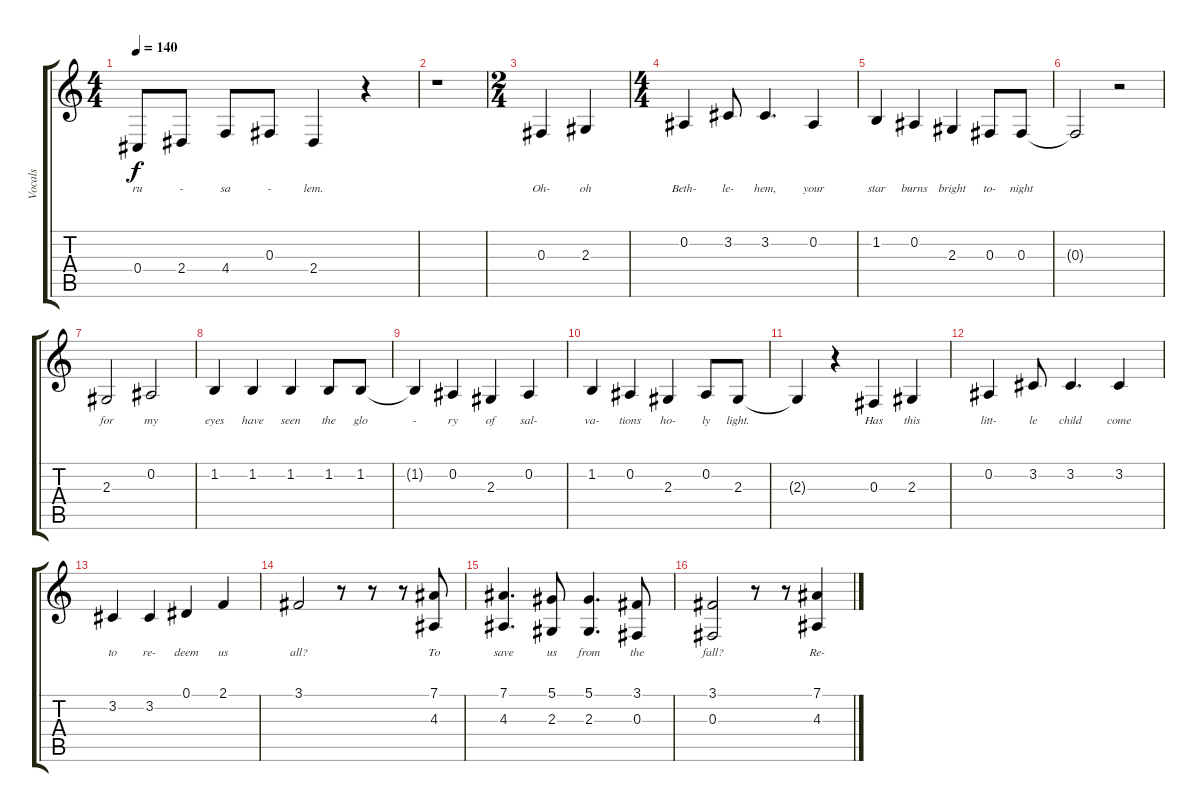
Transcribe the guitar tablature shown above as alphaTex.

\track ("Vocals" "Vocals") {instrument lead1square}
\staff {score tabs}
\tuning (Eb4 Bb3 Gb3 Db3 Ab2 Eb2) {hide}
\ts (4 4)
\tempo 140
\clef g2
\ks c
0.4.8{lyrics (0 "ru") lyrics (1 "") lyrics (2 "") lyrics (3 "") lyrics (4 "") dy f} 2.4.8{lyrics (0 "-") lyrics (1 "") lyrics (2 "") lyrics (3 "") lyrics (4 "")} 4.4.8{lyrics (0 "sa") lyrics (1 "") lyrics (2 "") lyrics (3 "") lyrics (4 "")} 0.3.8{lyrics (0 "-") lyrics (1 "") lyrics (2 "") lyrics (3 "") lyrics (4 "")} 2.4.4{lyrics (0 "lem.") lyrics (1 "") lyrics (2 "") lyrics (3 "") lyrics (4 "")} r.4 |
r.1 |
\ts (2 4)
0.3.4{lyrics (0 "Oh-") lyrics (1 "") lyrics (2 "") lyrics (3 "") lyrics (4 "")} 2.3.4{lyrics (0 "oh") lyrics (1 "") lyrics (2 "") lyrics (3 "") lyrics (4 "")} |
\ts (4 4)
0.2.4{lyrics (0 "Beth-") lyrics (1 "") lyrics (2 "") lyrics (3 "") lyrics (4 "")} 3.2.8{lyrics (0 "le-") lyrics (1 "") lyrics (2 "") lyrics (3 "") lyrics (4 "")} 3.2.4{d lyrics (0 "hem,") lyrics (1 "") lyrics (2 "") lyrics (3 "") lyrics (4 "")} 0.2.4{lyrics (0 "your") lyrics (1 "") lyrics (2 "") lyrics (3 "") lyrics (4 "")} |
1.2.4{lyrics (0 "star") lyrics (1 "") lyrics (2 "") lyrics (3 "") lyrics (4 "")} 0.2.4{lyrics (0 "burns") lyrics (1 "") lyrics (2 "") lyrics (3 "") lyrics (4 "")} 2.3.4{lyrics (0 "bright") lyrics (1 "") lyrics (2 "") lyrics (3 "") lyrics (4 "")} 0.3.8{lyrics (0 "to-") lyrics (1 "") lyrics (2 "") lyrics (3 "") lyrics (4 "")} 0.3.8{lyrics (0 "night") lyrics (1 "") lyrics (2 "") lyrics (3 "") lyrics (4 "")} |
0.3{t}.2{lyrics (0 "") lyrics (1 "") lyrics (2 "") lyrics (3 "") lyrics (4 "")} r.2 |
2.3.2{lyrics (0 "for") lyrics (1 "") lyrics (2 "") lyrics (3 "") lyrics (4 "")} 0.2.2{lyrics (0 "my") lyrics (1 "") lyrics (2 "") lyrics (3 "") lyrics (4 "")} |
1.2.4{lyrics (0 "eyes") lyrics (1 "") lyrics (2 "") lyrics (3 "") lyrics (4 "")} 1.2.4{lyrics (0 "have") lyrics (1 "") lyrics (2 "") lyrics (3 "") lyrics (4 "")} 1.2.4{lyrics (0 "seen") lyrics (1 "") lyrics (2 "") lyrics (3 "") lyrics (4 "")} 1.2.8{lyrics (0 "the") lyrics (1 "") lyrics (2 "") lyrics (3 "") lyrics (4 "")} 1.2.8{lyrics (0 "glo") lyrics (1 "") lyrics (2 "") lyrics (3 "") lyrics (4 "")} |
1.2{t}.4{lyrics (0 "-") lyrics (1 "") lyrics (2 "") lyrics (3 "") lyrics (4 "")} 0.2.4{lyrics (0 "ry") lyrics (1 "") lyrics (2 "") lyrics (3 "") lyrics (4 "")} 2.3.4{lyrics (0 "of") lyrics (1 "") lyrics (2 "") lyrics (3 "") lyrics (4 "")} 0.2.4{lyrics (0 "sal-") lyrics (1 "") lyrics (2 "") lyrics (3 "") lyrics (4 "")} |
1.2.4{lyrics (0 "va-") lyrics (1 "") lyrics (2 "") lyrics (3 "") lyrics (4 "")} 0.2.4{lyrics (0 "tions") lyrics (1 "") lyrics (2 "") lyrics (3 "") lyrics (4 "")} 2.3.4{lyrics (0 "ho-") lyrics (1 "") lyrics (2 "") lyrics (3 "") lyrics (4 "")} 0.2.8{lyrics (0 "ly") lyrics (1 "") lyrics (2 "") lyrics (3 "") lyrics (4 "")} 2.3.8{lyrics (0 "light.") lyrics (1 "") lyrics (2 "") lyrics (3 "") lyrics (4 "")} |
2.3{t}.4{lyrics (0 "") lyrics (1 "") lyrics (2 "") lyrics (3 "") lyrics (4 "")} r.4 0.3.4{lyrics (0 "Has") lyrics (1 "") lyrics (2 "") lyrics (3 "") lyrics (4 "")} 2.3.4{lyrics (0 "this") lyrics (1 "") lyrics (2 "") lyrics (3 "") lyrics (4 "")} |
0.2.4{lyrics (0 "litt-") lyrics (1 "") lyrics (2 "") lyrics (3 "") lyrics (4 "")} 3.2.8{lyrics (0 "le") lyrics (1 "") lyrics (2 "") lyrics (3 "") lyrics (4 "")} 3.2.4{d lyrics (0 "child") lyrics (1 "") lyrics (2 "") lyrics (3 "") lyrics (4 "")} 3.2.4{lyrics (0 "come") lyrics (1 "") lyrics (2 "") lyrics (3 "") lyrics (4 "")} |
3.2.4{lyrics (0 "to") lyrics (1 "") lyrics (2 "") lyrics (3 "") lyrics (4 "")} 3.2.4{lyrics (0 "re-") lyrics (1 "") lyrics (2 "") lyrics (3 "") lyrics (4 "")} 0.1.4{lyrics (0 "deem") lyrics (1 "") lyrics (2 "") lyrics (3 "") lyrics (4 "")} 2.1.4{lyrics (0 "us") lyrics (1 "") lyrics (2 "") lyrics (3 "") lyrics (4 "")} |
3.1.2{lyrics (0 "all?") lyrics (1 "") lyrics (2 "") lyrics (3 "") lyrics (4 "")} r.8 r.8 r.8 (7.1 4.3).8{lyrics (0 "To") lyrics (1 "") lyrics (2 "") lyrics (3 "") lyrics (4 "")} |
(7.1 4.3).4{d lyrics (0 "save") lyrics (1 "") lyrics (2 "") lyrics (3 "") lyrics (4 "")} (5.1 2.3).8{lyrics (0 "us") lyrics (1 "") lyrics (2 "") lyrics (3 "") lyrics (4 "")} (5.1 2.3).4{d lyrics (0 "from") lyrics (1 "") lyrics (2 "") lyrics (3 "") lyrics (4 "")} (3.1 0.3).8{lyrics (0 "the") lyrics (1 "") lyrics (2 "") lyrics (3 "") lyrics (4 "")} |
(3.1 0.3).2{lyrics (0 "fall?") lyrics (1 "") lyrics (2 "") lyrics (3 "") lyrics (4 "")} r.8 r.8 (7.1 4.3).4{lyrics (0 "Re-") lyrics (1 "") lyrics (2 "") lyrics (3 "") lyrics (4 "")}
